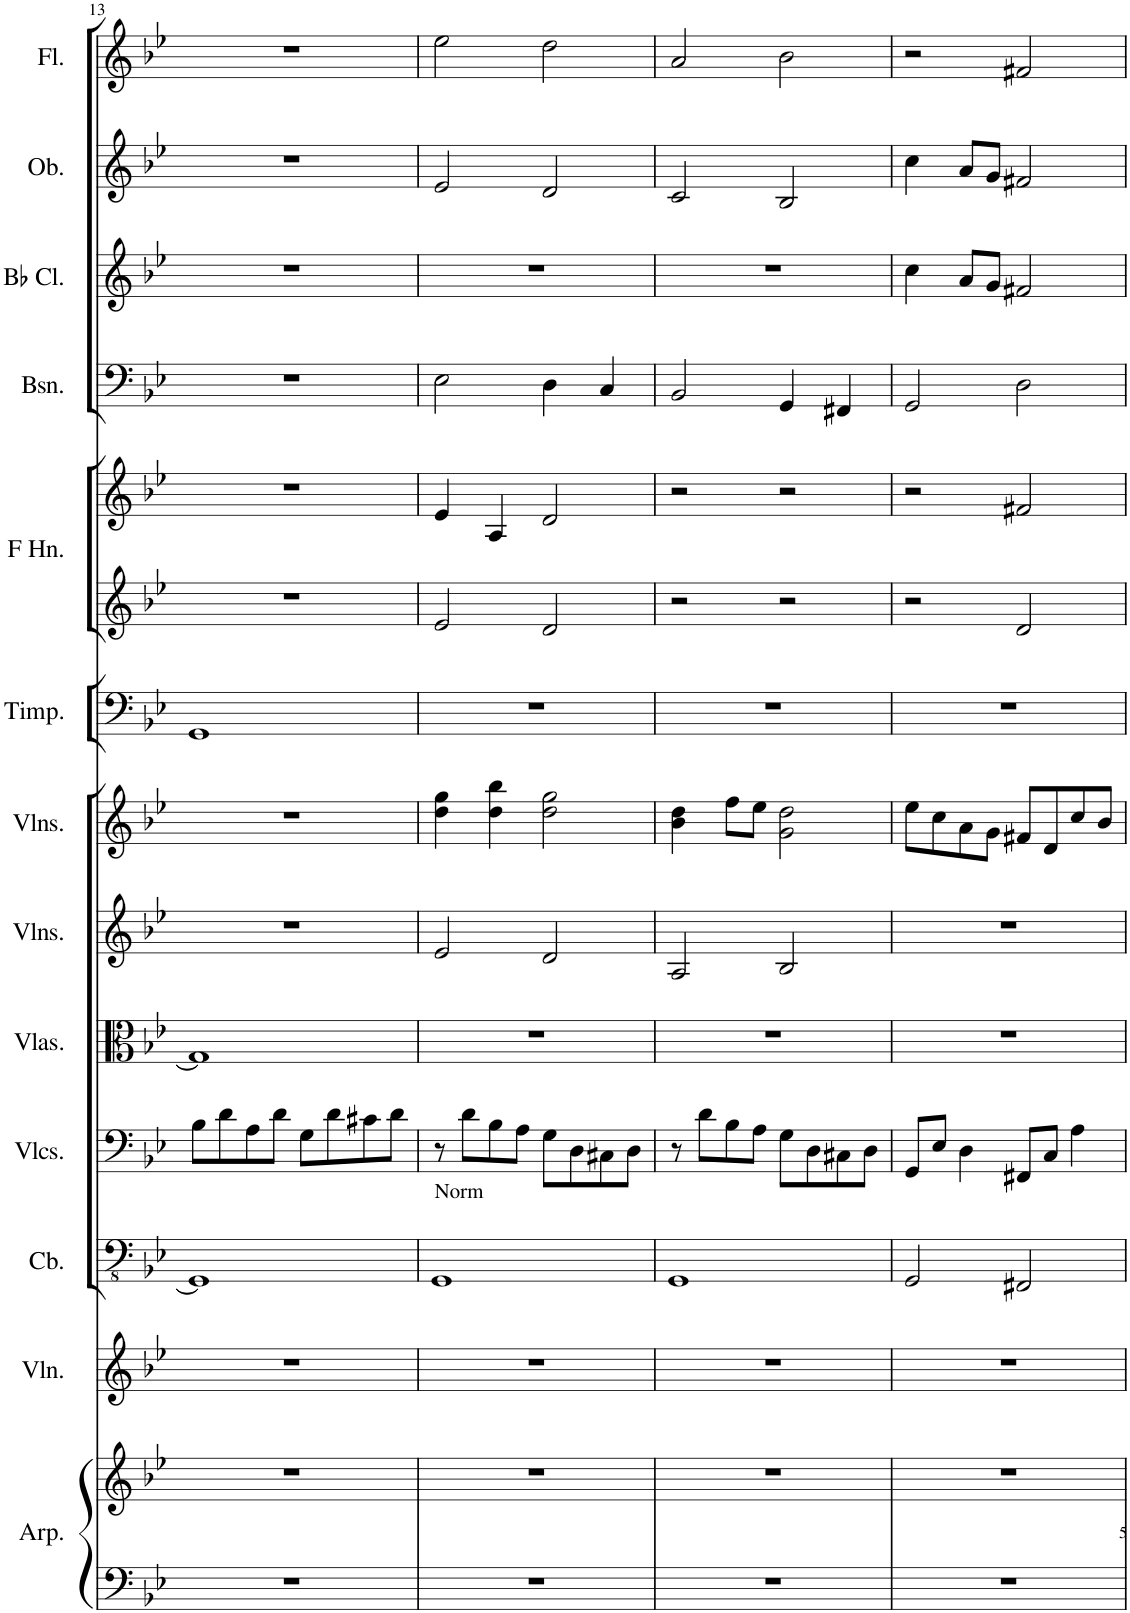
**kern	**kern	**kern	**kern	**kern	**kern	**kern	**kern	**kern	**kern	**kern	**kern	**kern	**kern	**kern
*part13	*part13	*part12	*part11	*part10	*part9	*part8	*part7	*part6	*part5	*part5	*part4	*part3	*part2	*part1
*staff15	*staff14	*staff13	*staff12	*staff11	*staff10	*staff9	*staff8	*staff7	*staff6	*staff5	*staff4	*staff3	*staff2	*staff1
*I"Arpa	*	*I"Violín	*I"Contrabass	*I"Violoncellos	*I"Violas	*I"Violins II	*I"Violins I	*I"Timpani	*I"Horns in F	*	*I"Bassoons	*I"Clarinets in Bb	*I"Oboes	*I"Flutes
*I'Arp.	*	*I'Vln.	*I'Cb.	*I'Vlcs.	*I'Vlas.	*I'Vlns.	*I'Vlns.	*I'Timp.	*	*	*I'Bsn.	*	*I'Ob.	*I'Fl.
!!LO:PB:g=z
*clefF4	*clefG2	*clefG2	*clefFv4	*clefF4	*clefC3	*clefG2	*clefG2	*clefF4	*clefG2	*clefG2	*clefF4	*clefG2	*clefG2	*clefG2
*	*	*	*ITrd7c12	*	*	*	*	*	*ITrd4c7	*ITrd4c7	*	*ITrd1c2	*	*
*k[b-e-]	*k[b-e-]	*k[b-e-]	*k[b-e-]	*k[b-e-]	*k[b-e-]	*k[b-e-]	*k[b-e-]	*k[b-e-]	*k[b-e-]	*k[b-e-]	*k[b-e-]	*k[b-e-]	*k[b-e-]	*k[b-e-]
*M4/4	*M4/4	*M4/4	*M4/4	*M4/4	*M4/4	*M4/4	*M4/4	*M4/4	*M4/4	*M4/4	*M4/4	*M4/4	*M4/4	*M4/4
=13	=13	=13	=13	=13	=13	=13	=13	=13	=13	=13	=13	=13	=13	=13
1r	1r	1r	1GGG]	8B-\L	1G]	1r	1r	1GG	1r	1r	1r	1r	1r	1r
.	.	.	.	8d\	.	.	.	.	.	.	.	.	.	.
.	.	.	.	8A\	.	.	.	.	.	.	.	.	.	.
.	.	.	.	8d\J	.	.	.	.	.	.	.	.	.	.
.	.	.	.	8G\L	.	.	.	.	.	.	.	.	.	.
.	.	.	.	8d\	.	.	.	.	.	.	.	.	.	.
.	.	.	.	8c#X\	.	.	.	.	.	.	.	.	.	.
.	.	.	.	8d\J	.	.	.	.	.	.	.	.	.	.
=14	=14	=14	=14	=14	=14	=14	=14	=14	=14	=14	=14	=14	=14	=14
!	!	!	!LO:TX:a:t=Norm	!	!	!	!	!	!	!	!	!	!	!
1r	1r	1r	1GGG	8r	1r	2e-/	4dd\ 4gg\	1r	2e-/	4e-/	2E-\	1r	2e-/	2ee-\
.	.	.	.	8d\L	.	.	.	.	.	.	.	.	.	.
.	.	.	.	8B-\	.	.	4dd\ 4bb-\	.	.	4A/	.	.	.	.
.	.	.	.	8A\J	.	.	.	.	.	.	.	.	.	.
.	.	.	.	8G\L	.	2d/	2dd\ 2gg\	.	2d/	2d/	4D\	.	2d/	2dd\
.	.	.	.	8D\	.	.	.	.	.	.	.	.	.	.
.	.	.	.	8C#X\	.	.	.	.	.	.	4C/	.	.	.
.	.	.	.	8D\J	.	.	.	.	.	.	.	.	.	.
=15	=15	=15	=15	=15	=15	=15	=15	=15	=15	=15	=15	=15	=15	=15
1r	1r	1r	1GGG	8r	1r	2A/	4b-\ 4dd\	1r	2r	2r	2BB-/	1r	2c/	2a/
.	.	.	.	8d\L	.	.	.	.	.	.	.	.	.	.
.	.	.	.	8B-\	.	.	8ff\L	.	.	.	.	.	.	.
.	.	.	.	8A\J	.	.	8ee-\J	.	.	.	.	.	.	.
.	.	.	.	8G\L	.	2B-/	2g\ 2dd\	.	2r	2r	4GG/	.	2B-/	2b-\
.	.	.	.	8D\	.	.	.	.	.	.	.	.	.	.
.	.	.	.	8C#X\	.	.	.	.	.	.	4FF#X/	.	.	.
.	.	.	.	8D\J	.	.	.	.	.	.	.	.	.	.
=16	=16	=16	=16	=16	=16	=16	=16	=16	=16	=16	=16	=16	=16	=16
1r	1r	1r	2GGG/	8GG/L	1r	1r	8ee-\L	1r	2r	2r	2GG/	4cc\	4cc\	2r
.	.	.	.	8E-/J	.	.	8cc\	.	.	.	.	.	.	.
.	.	.	.	4D\	.	.	8a\	.	.	.	.	8a/L	8a/L	.
.	.	.	.	.	.	.	8g\J	.	.	.	.	8g/J	8g/J	.
.	.	.	2FFF#X/	8FF#X/L	.	.	8f#X/L	.	2d/	2f#X/	2D\	2f#X/	2f#X/	2f#X/
.	.	.	.	8C/J	.	.	8d/	.	.	.	.	.	.	.
.	.	.	.	4A\	.	.	8cc/	.	.	.	.	.	.	.
.	.	.	.	.	.	.	8b-/J	.	.	.	.	.	.	.
=	=	=	=	=	=	=	=	=	=	=	=	=	=	=
*-	*-	*-	*-	*-	*-	*-	*-	*-	*-	*-	*-	*-	*-	*-
